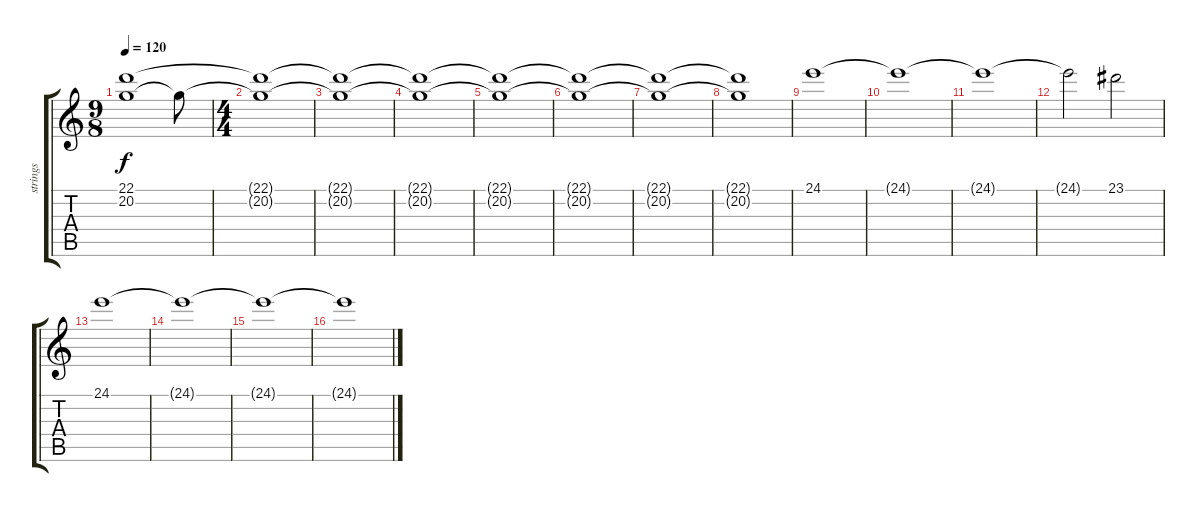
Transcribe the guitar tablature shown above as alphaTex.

\track ("strings" "strings") {instrument stringensemble1}
\staff {score tabs}
\tuning (E4 B3 G3 D3 A2 E2) {hide}
\ts (9 8)
\tempo 120
\clef g2
\ks c
(22.1{t} 20.2).1{dy f} 20.2{t}.8 |
\ts (4 4)
(22.1{t} 20.2{t}).1 |
(22.1{t} 20.2{t}).1 |
(22.1{t} 20.2{t}).1 |
(22.1{t} 20.2{t}).1 |
(22.1{t} 20.2{t}).1 |
(22.1{t} 20.2{t}).1 |
(22.1{t} 20.2{t}).1 |
24.1.1 |
24.1{t}.1 |
24.1{t}.1 |
24.1{t}.2 23.1.2 |
24.1.1 |
24.1{t}.1 |
24.1{t}.1 |
24.1{t}.1
